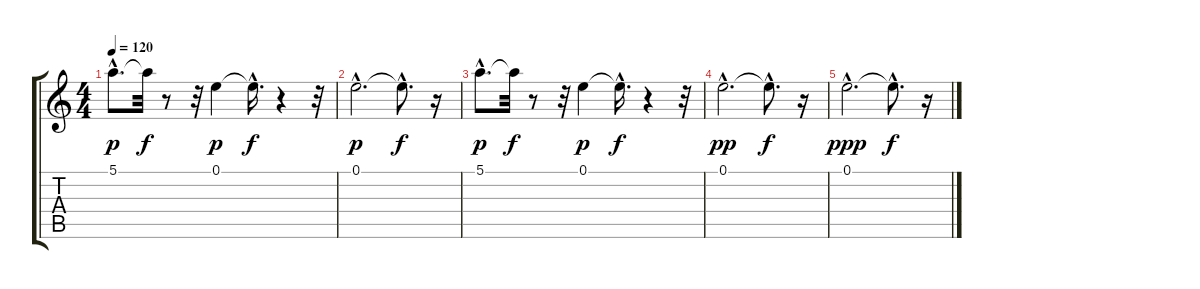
\track "" {instrument distortionguitar}
\staff {score tabs}
\tuning (E4 B3 G3 D3 A2 E2) {hide}
\ts (4 4)
\tempo 120
\clef g2
\ks c
5.1{hac}.8{d dy p} 5.1{t}.32{dy f} r.8 r.32 0.1.4{dy p} 0.1{hac t}.16{d dy f} r.4 r.32 |
0.1{hac}.2{d dy p} 0.1{hac t}.8{d dy f} r.16 |
5.1{hac}.8{d dy p} 5.1{t}.32{dy f} r.8 r.32 0.1.4{dy p} 0.1{hac t}.16{d dy f} r.4 r.32 |
0.1{hac}.2{d dy pp} 0.1{hac t}.8{d dy f} r.16 |
0.1{hac}.2{d dy ppp} 0.1{hac t}.8{d dy f} r.16
